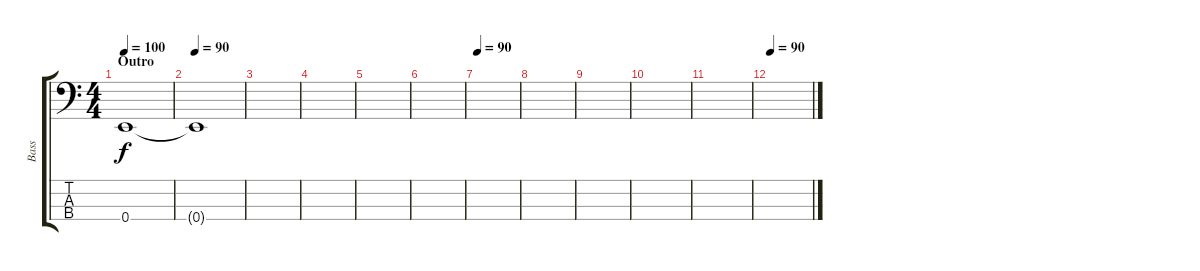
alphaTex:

\track ("Bass" "Bass") {instrument electricbassfinger}
\staff {score tabs}
\tuning (G2 D2 A1 E1) {hide}
\ts (4 4)
\section ("" "Outro")
\tempo 100
\clef f4
\ks c
0.4.1{dy f} |
\tempo 90
0.4{t}.1 |
|
|
|
|
\tempo 90
|
|
|
|
|
\tempo 90
